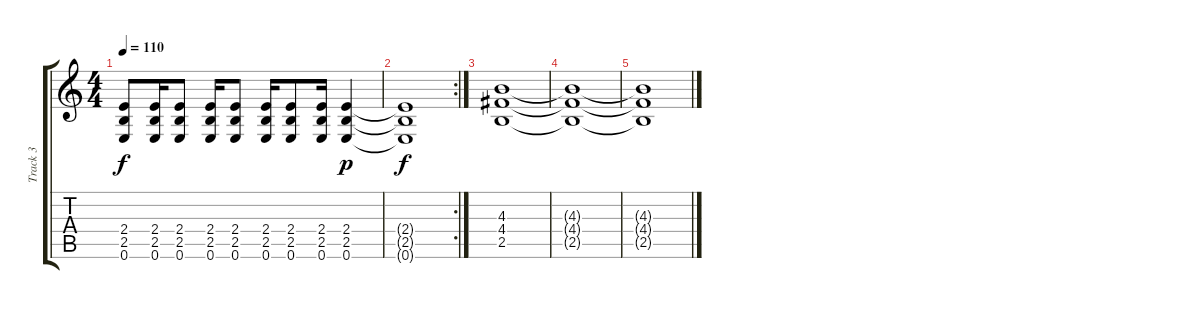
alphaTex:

\track ("Track 3" "Track 3") {instrument distortionguitar}
\staff {score tabs}
\tuning (E4 B3 G3 D3 A2 E2) {hide}
\ts (4 4)
\tempo 110
\clef g2
\ks c
(2.4 2.5 0.6).8{dy f} (2.4 2.5 0.6).16 (2.4 2.5 0.6).8 (2.4 2.5 0.6).16 (2.4 2.5 0.6).8 (2.4 2.5 0.6).16 (2.4 2.5 0.6).8 (2.4 2.5 0.6).16 (2.4 2.5 0.6).4{dy p} |
\rc 2
(2.4{t} 2.5{t} 0.6{t}).1{dy f} |
(4.3 4.4 2.5).1 |
(4.3{t} 4.4{t} 2.5{t}).1 |
(4.3{t} 4.4{t} 2.5{t}).1
